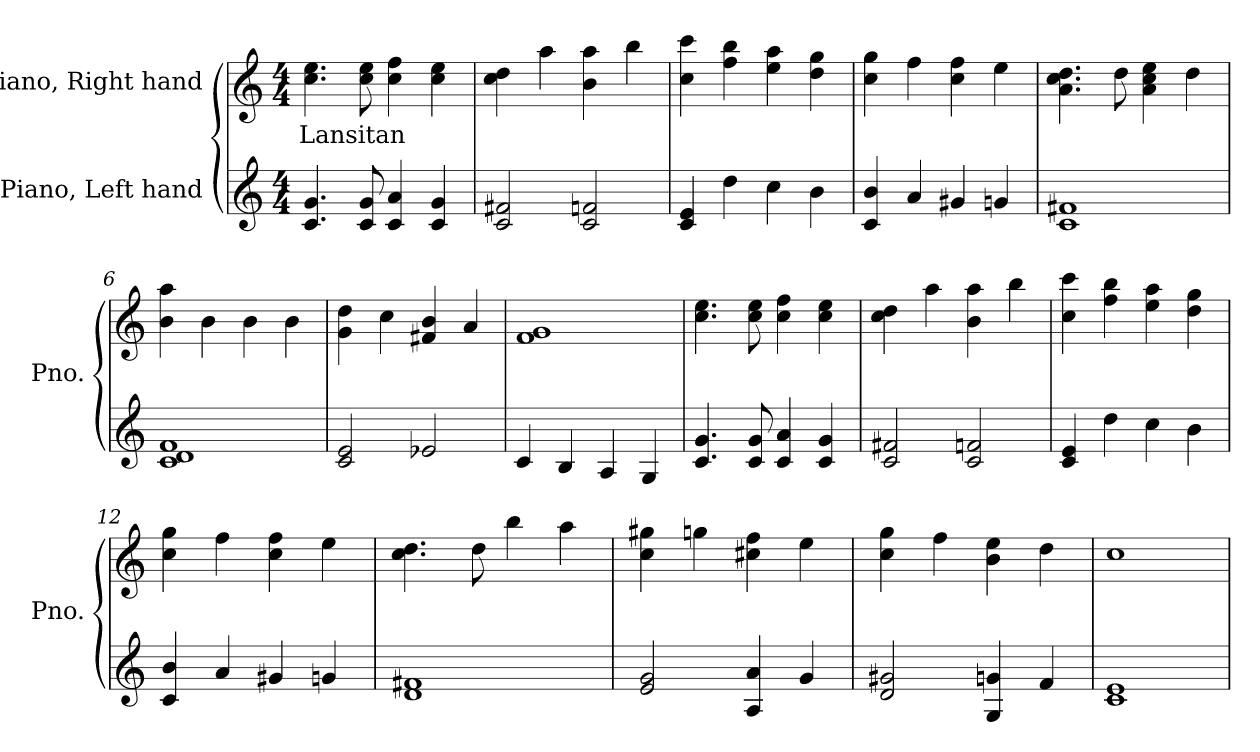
**kern	**kern	**text
*part2	*part1	*part1
*staff2	*staff1	*staff1
*I"Piano, Left hand	*I"Piano, Right hand	*
*I'Pno.	*I'Pno.	*
*clefG2	*clefG2	*
*k[]	*k[]	*
*M4/4	*M4/4	*
*MM120	*MM120	*
=1	=1	=1
!	!	!LO:LY:b
4.c/ 4.g/	4.cc\ 4.ee\	Lansitan
8c/ 8g/	8cc\ 8ee\	.
4c/ 4a/	4cc\ 4ff\	.
4c/ 4g/	4cc\ 4ee\	.
=2	=2	=2
2c/ 2f#X/	4cc\ 4dd\	.
.	4aa\	.
2c/ 2fn/	4b\ 4aa\	.
.	4bb\	.
=3	=3	=3
4c/ 4e/	4cc\ 4ccc\	.
4dd\	4ff\ 4bb\	.
4cc\	4ee\ 4aa\	.
4b\	4dd\ 4gg\	.
=4	=4	=4
4c/ 4b/	4cc\ 4gg\	.
4a/	4ff\	.
4g#X/	4cc\ 4ff\	.
4gn/	4ee\	.
=5	=5	=5
1c 1f#X	4.a\ 4.cc\ 4.dd\	.
.	8dd\	.
.	4a\ 4cc\ 4ee\	.
.	4dd\	.
!!LO:LB:g=z
=6	=6	=6
1c 1d 1f	4b\ 4aa\	.
.	4b\	.
.	4b\	.
.	4b\	.
=7	=7	=7
2c/ 2e/	4g\ 4dd\	.
.	4cc\	.
2e-X/	4f#X/ 4b/	.
.	4a/	.
=8	=8	=8
4c/	1f 1g	.
4B/	.	.
4A/	.	.
4G/	.	.
=9	=9	=9
4.c/ 4.g/	4.cc\ 4.ee\	.
8c/ 8g/	8cc\ 8ee\	.
4c/ 4a/	4cc\ 4ff\	.
4c/ 4g/	4cc\ 4ee\	.
=10	=10	=10
2c/ 2f#X/	4cc\ 4dd\	.
.	4aa\	.
2c/ 2fn/	4b\ 4aa\	.
.	4bb\	.
=11	=11	=11
4c/ 4e/	4cc\ 4ccc\	.
4dd\	4ff\ 4bb\	.
4cc\	4ee\ 4aa\	.
4b\	4dd\ 4gg\	.
=12	=12	=12
4c/ 4b/	4cc\ 4gg\	.
4a/	4ff\	.
4g#X/	4cc\ 4ff\	.
4gn/	4ee\	.
!!LO:LB:g=z
=13	=13	=13
1d 1f#X	4.cc\ 4.dd\	.
.	8dd\	.
.	4bb\	.
.	4aa\	.
=14	=14	=14
2e/ 2g/	4cc\ 4gg#X\	.
.	4ggn\	.
4A/ 4a/	4cc#X\ 4ff\	.
4g/	4ee\	.
=15	=15	=15
2d/ 2g#X/	4cc\ 4gg\	.
.	4ff\	.
4G/ 4gn/	4b\ 4ee\	.
4f/	4dd\	.
=16	=16	=16
1c 1e	1cc	.
=	=	=
*-	*-	*-
